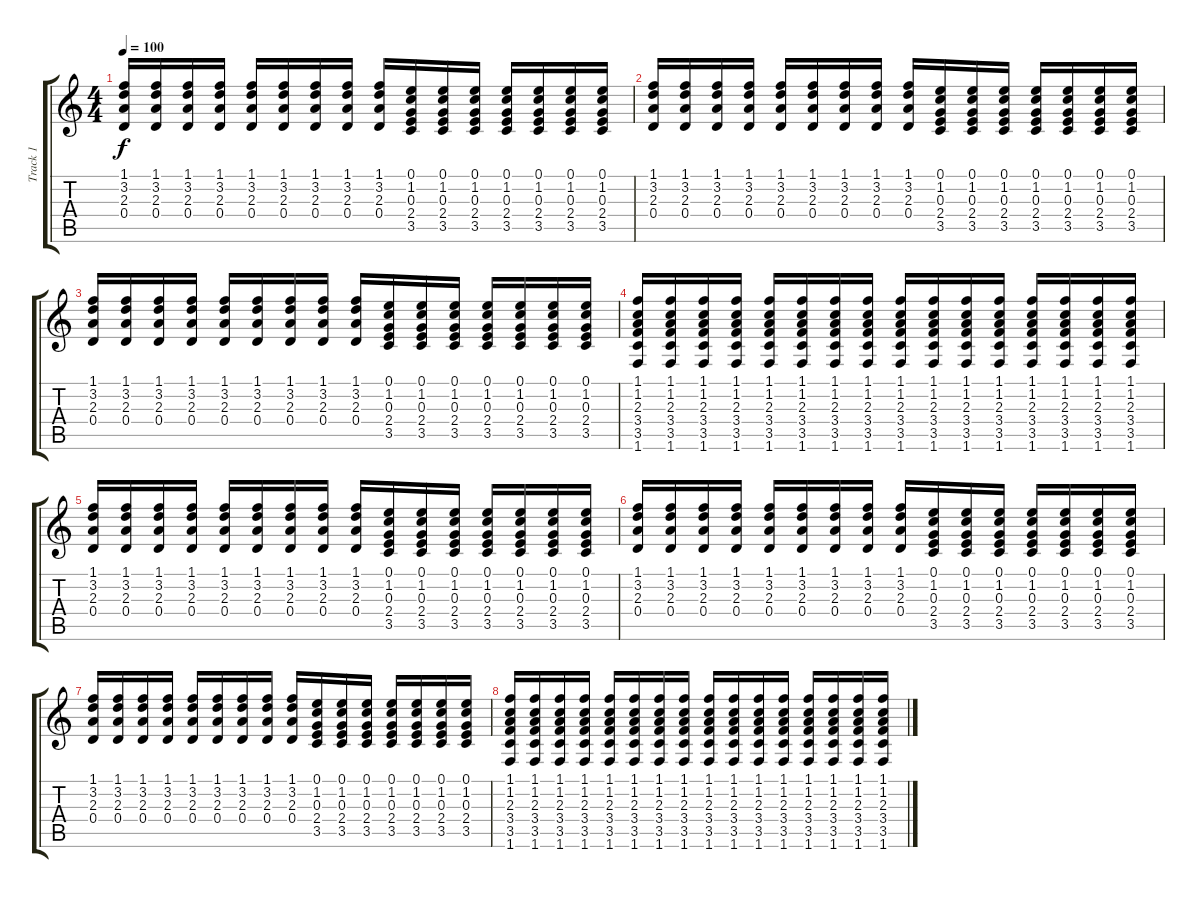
\track ("Track 1" "Track 1") {instrument acousticguitarnylon}
\staff {score tabs}
\tuning (E4 B3 G3 D3 A2 E2) {hide}
\ts (4 4)
\tempo 100
\clef g2
\ks c
(1.1 3.2 2.3 0.4).16{dy f} (1.1 3.2 2.3 0.4).16 (1.1 3.2 2.3 0.4).16 (1.1 3.2 2.3 0.4).16 (1.1 3.2 2.3 0.4).16 (1.1 3.2 2.3 0.4).16 (1.1 3.2 2.3 0.4).16 (1.1 3.2 2.3 0.4).16 (1.1 3.2 2.3 0.4).16 (0.1 1.2 0.3 2.4 3.5).16 (0.1 1.2 0.3 2.4 3.5).16 (0.1 1.2 0.3 2.4 3.5).16 (0.1 1.2 0.3 2.4 3.5).16 (0.1 1.2 0.3 2.4 3.5).16 (0.1 1.2 0.3 2.4 3.5).16 (0.1 1.2 0.3 2.4 3.5).16 |
(1.1 3.2 2.3 0.4).16 (1.1 3.2 2.3 0.4).16 (1.1 3.2 2.3 0.4).16 (1.1 3.2 2.3 0.4).16 (1.1 3.2 2.3 0.4).16 (1.1 3.2 2.3 0.4).16 (1.1 3.2 2.3 0.4).16 (1.1 3.2 2.3 0.4).16 (1.1 3.2 2.3 0.4).16 (0.1 1.2 0.3 2.4 3.5).16 (0.1 1.2 0.3 2.4 3.5).16 (0.1 1.2 0.3 2.4 3.5).16 (0.1 1.2 0.3 2.4 3.5).16 (0.1 1.2 0.3 2.4 3.5).16 (0.1 1.2 0.3 2.4 3.5).16 (0.1 1.2 0.3 2.4 3.5).16 |
(1.1 3.2 2.3 0.4).16 (1.1 3.2 2.3 0.4).16 (1.1 3.2 2.3 0.4).16 (1.1 3.2 2.3 0.4).16 (1.1 3.2 2.3 0.4).16 (1.1 3.2 2.3 0.4).16 (1.1 3.2 2.3 0.4).16 (1.1 3.2 2.3 0.4).16 (1.1 3.2 2.3 0.4).16 (0.1 1.2 0.3 2.4 3.5).16 (0.1 1.2 0.3 2.4 3.5).16 (0.1 1.2 0.3 2.4 3.5).16 (0.1 1.2 0.3 2.4 3.5).16 (0.1 1.2 0.3 2.4 3.5).16 (0.1 1.2 0.3 2.4 3.5).16 (0.1 1.2 0.3 2.4 3.5).16 |
(1.1 1.2 2.3 3.4 3.5 1.6).16 (1.1 1.2 2.3 3.4 3.5 1.6).16 (1.1 1.2 2.3 3.4 3.5 1.6).16 (1.1 1.2 2.3 3.4 3.5 1.6).16 (1.1 1.2 2.3 3.4 3.5 1.6).16 (1.1 1.2 2.3 3.4 3.5 1.6).16 (1.1 1.2 2.3 3.4 3.5 1.6).16 (1.1 1.2 2.3 3.4 3.5 1.6).16 (1.1 1.2 2.3 3.4 3.5 1.6).16 (1.1 1.2 2.3 3.4 3.5 1.6).16 (1.1 1.2 2.3 3.4 3.5 1.6).16 (1.1 1.2 2.3 3.4 3.5 1.6).16 (1.1 1.2 2.3 3.4 3.5 1.6).16 (1.1 1.2 2.3 3.4 3.5 1.6).16 (1.1 1.2 2.3 3.4 3.5 1.6).16 (1.1 1.2 2.3 3.4 3.5 1.6).16 |
(1.1 3.2 2.3 0.4).16 (1.1 3.2 2.3 0.4).16 (1.1 3.2 2.3 0.4).16 (1.1 3.2 2.3 0.4).16 (1.1 3.2 2.3 0.4).16 (1.1 3.2 2.3 0.4).16 (1.1 3.2 2.3 0.4).16 (1.1 3.2 2.3 0.4).16 (1.1 3.2 2.3 0.4).16 (0.1 1.2 0.3 2.4 3.5).16 (0.1 1.2 0.3 2.4 3.5).16 (0.1 1.2 0.3 2.4 3.5).16 (0.1 1.2 0.3 2.4 3.5).16 (0.1 1.2 0.3 2.4 3.5).16 (0.1 1.2 0.3 2.4 3.5).16 (0.1 1.2 0.3 2.4 3.5).16 |
(1.1 3.2 2.3 0.4).16 (1.1 3.2 2.3 0.4).16 (1.1 3.2 2.3 0.4).16 (1.1 3.2 2.3 0.4).16 (1.1 3.2 2.3 0.4).16 (1.1 3.2 2.3 0.4).16 (1.1 3.2 2.3 0.4).16 (1.1 3.2 2.3 0.4).16 (1.1 3.2 2.3 0.4).16 (0.1 1.2 0.3 2.4 3.5).16 (0.1 1.2 0.3 2.4 3.5).16 (0.1 1.2 0.3 2.4 3.5).16 (0.1 1.2 0.3 2.4 3.5).16 (0.1 1.2 0.3 2.4 3.5).16 (0.1 1.2 0.3 2.4 3.5).16 (0.1 1.2 0.3 2.4 3.5).16 |
(1.1 3.2 2.3 0.4).16 (1.1 3.2 2.3 0.4).16 (1.1 3.2 2.3 0.4).16 (1.1 3.2 2.3 0.4).16 (1.1 3.2 2.3 0.4).16 (1.1 3.2 2.3 0.4).16 (1.1 3.2 2.3 0.4).16 (1.1 3.2 2.3 0.4).16 (1.1 3.2 2.3 0.4).16 (0.1 1.2 0.3 2.4 3.5).16 (0.1 1.2 0.3 2.4 3.5).16 (0.1 1.2 0.3 2.4 3.5).16 (0.1 1.2 0.3 2.4 3.5).16 (0.1 1.2 0.3 2.4 3.5).16 (0.1 1.2 0.3 2.4 3.5).16 (0.1 1.2 0.3 2.4 3.5).16 |
(1.1 1.2 2.3 3.4 3.5 1.6).16 (1.1 1.2 2.3 3.4 3.5 1.6).16 (1.1 1.2 2.3 3.4 3.5 1.6).16 (1.1 1.2 2.3 3.4 3.5 1.6).16 (1.1 1.2 2.3 3.4 3.5 1.6).16 (1.1 1.2 2.3 3.4 3.5 1.6).16 (1.1 1.2 2.3 3.4 3.5 1.6).16 (1.1 1.2 2.3 3.4 3.5 1.6).16 (1.1 1.2 2.3 3.4 3.5 1.6).16 (1.1 1.2 2.3 3.4 3.5 1.6).16 (1.1 1.2 2.3 3.4 3.5 1.6).16 (1.1 1.2 2.3 3.4 3.5 1.6).16 (1.1 1.2 2.3 3.4 3.5 1.6).16 (1.1 1.2 2.3 3.4 3.5 1.6).16 (1.1 1.2 2.3 3.4 3.5 1.6).16 (1.1 1.2 2.3 3.4 3.5 1.6).16
